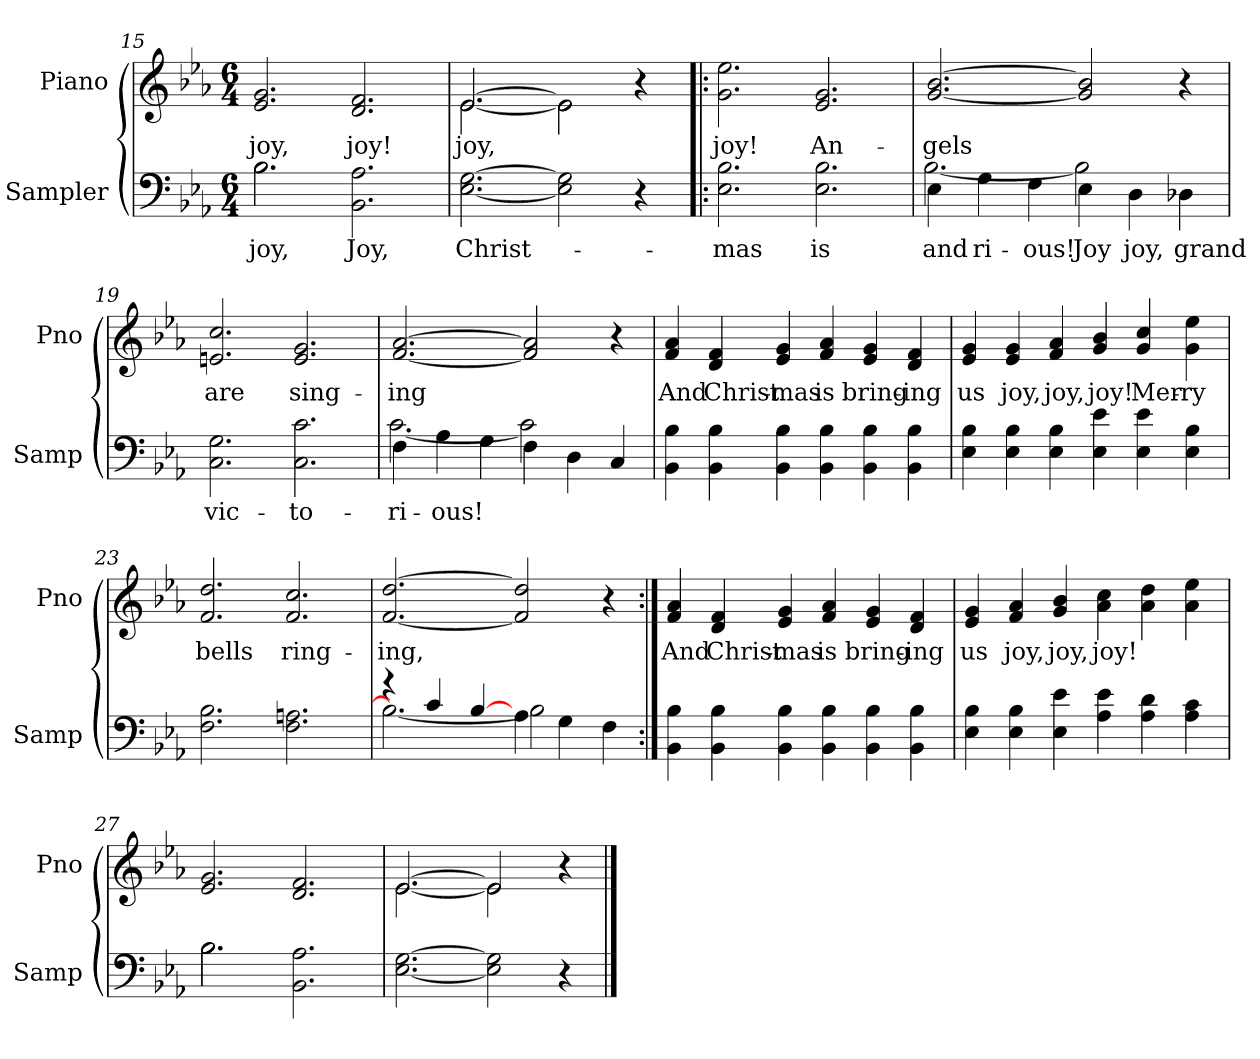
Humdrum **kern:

**kern	**text	**kern	**text
*part2	*part2	*part1	*part1
*staff2	*staff2	*staff1	*staff1
*I"Sampler	*	*I"Piano	*
*I'Samp	*	*I'Pno	*
*clefF4	*	*clefG2	*
*k[b-e-a-]	*	*k[b-e-a-]	*
*E-:	*	*E-:	*
*M6/4	*	*M6/4	*
=15	=15	=15	=15
*^	*	*	*
2.B-\	2.B-	joy,	2.e- 2.g	joy,
2.BB- 2.A-	2.ryy	Joy,	2.d 2.f	joy!
*v	*v	*	*	*
=16	=16	=16	=16
*	*	*^	*
[2.E- [2.G	Christ-	[2.e-/	[2.e-	joy,
2E-] 2G]	.	2e-\]	2e-]	.
4r	.	4r	4ryy	.
=17!|:	=17!|:	=17!|:	=17!|:	=17!|:
!	!	!LO:TX:t=Refrain	!	!
*	*	*v	*v	*
2.E- 2.B-	-mas	2.g 2.ee-	joy!
2.E- 2.B-	is	2.e- 2.g	An-
=18	=18	=18	=18
*^	*	*	*
4E-\	[2.B-	and	[2.g [2.b-	-gels
4G\	.	-ri-	.	.
4F\	.	-ous!	.	.
4E-\	2B-]	Joy	2g] 2b-]	.
4D\	.	joy,	.	.
4D-X	4ryy	grand	4r	.
*v	*v	*	*	*
=19	=19	=19	=19
2.C 2.G	vic-	2.en 2.cc	are
2.C 2.c	-to-	2.e 2.g	sing-
=20	=20	=20	=20
*^	*	*	*
4F\	[2.c	-ri-	[2.f [2.a-	-ing
4A-\	.	-ous!	.	.
4G\	.	.	.	.
4F\	2c]	.	2f] 2a-]	.
4D\	.	.	.	.
4C	4ryy	.	4r	.
*v	*v	*	*	*
=21	=21	=21	=21
4BB- 4B-	.	4f 4a-	And
4BB- 4B-	.	4d 4f	Christ-
4BB- 4B-	.	4e- 4g	-mas
4BB- 4B-	.	4f 4a-	is
4BB- 4B-	.	4e- 4g	bring-
4BB- 4B-	.	4d 4f	-ing
=22	=22	=22	=22
4E- 4B-	.	4e- 4g	us
4E- 4B-	.	4e- 4g	joy,
4E- 4B-	.	4f 4a-	joy,
4E- 4e-	.	4g 4b-	joy!
4E- 4e-	.	4g 4cc	Mer-
4E- 4B-	.	4g 4ee-	-ry
=23	=23	=23	=23
2.F 2.B-	.	2.f 2.dd	bells
2.F 2.An	.	2.f 2.cc	ring-
=24	=24	=24	=24
*^	*	*	*
4r	2.B-_	.	[2.f [2.dd	-ing,
4c/	.	.	.	.
[4B-/	.	.	.	.
4A-\	2B-]	.	2f] 2dd]	.
4G\	.	.	.	.
4F	4ryy	.	4r	.
*v	*v	*	*	*
=25:|!	=25:|!	=25:|!	=25:|!
4BB-\ 4B-\	.	4f 4a-	And
4BB-\ 4B-\	.	4d 4f	Christ-
4BB-\ 4B-\	.	4e- 4g	-mas
4BB-\ 4B-\	.	4f 4a-	is
4BB-\ 4B-\	.	4e- 4g	bring-
4BB-\ 4B-\	.	4d 4f	-ing
=26	=26	=26	=26
4E-\ 4B-\	.	4e- 4g	us
4E-\ 4B-\	.	4f 4a-	joy,
4E-\ 4e-\	.	4g 4b-	joy,
4A-\ 4e-\	.	4a- 4cc	joy!
4A-\ 4d\	.	4a- 4dd	.
4A-\ 4c\	.	4a- 4ee-	.
=27	=27	=27	=27
*^	*	*	*
2.B-\	2.B-	.	2.e- 2.g	.
2.BB- 2.A-	2.ryy	.	2.d 2.f	.
*v	*v	*	*	*
=28	=28	=28	=28
*	*	*^	*
[2.E- [2.G	.	[2.e-/	[2.e-	.
2E-] 2G]	.	2e-/]	2e-]	.
4r	.	4r	4ryy	.
*	*	*v	*v	*
==	==	==	==
*-	*-	*-	*-
